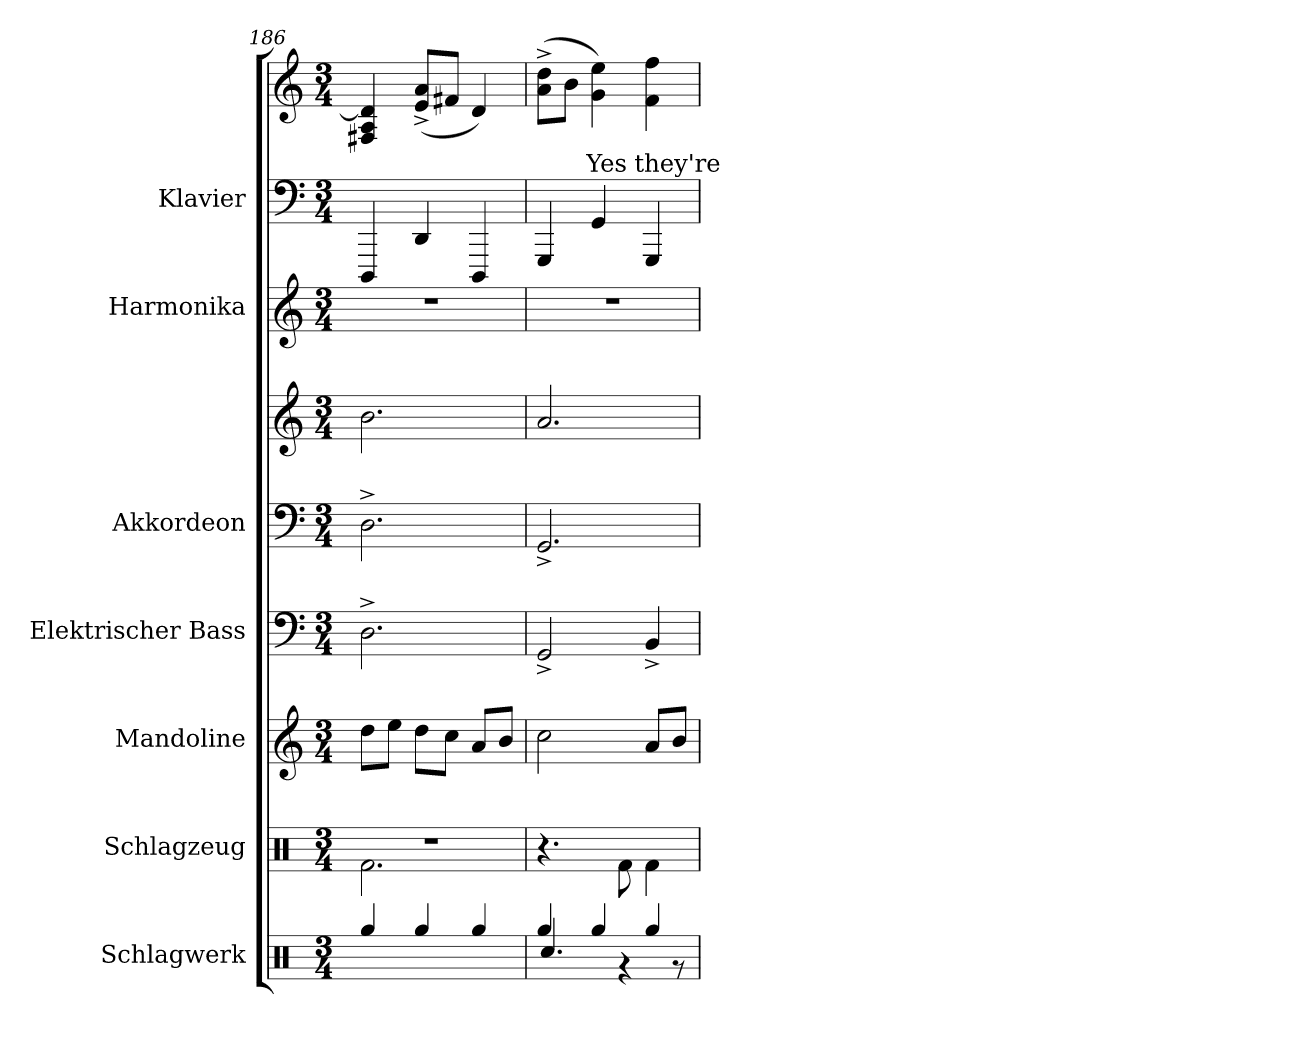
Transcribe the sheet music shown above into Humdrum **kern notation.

**kern	**kern	**kern	**kern	**kern	**kern	**kern	**kern	**kern	**text
*part7	*part6	*part5	*part4	*part3	*part3	*part2	*part1	*part1	*part1
*staff9	*staff8	*staff7	*staff6	*staff5	*staff4	*staff3	*staff2	*staff1	*staff1
*I"Schlagwerk	*I"Schlagzeug	*I"Mandoline	*I"Elektrischer Bass	*I"Akkordeon	*	*I"Harmonika	*I"Klavier	*	*
*I'Schlw.	*I'Schlgz.	*I'Mand.	*I'E-B.	*I'Akk.	*	*	*I'Klav.	*	*
*clefX	*clefX	*clefG2	*clefF4	*clefF4	*clefG2	*clefG2	*clefF4	*clefG2	*
*	*	*	*ITrd7c12	*	*	*	*	*	*
*k[]	*k[]	*k[]	*k[]	*k[]	*k[]	*k[]	*k[]	*k[]	*
*M3/4	*M3/4	*M3/4	*M3/4	*M3/4	*M3/4	*M3/4	*M3/4	*M3/4	*
=186	=186	=186	=186	=186	=186	=186	=186	=186	=186
*	*^	*	*	*	*	*	*	*	*
4Rgg/	2.r	2.Rf\	8dd\L	2.DD^\	2.D^\	2.b\	2.r	4DDD/	4F#X/ 4A/ 4d/]	.
.	.	.	8ee\J	.	.	.	.	.	.	.
4Rgg/	.	.	8dd\L	.	.	.	.	4DD/	(8e/^ 8a/^L	.
.	.	.	8cc\J	.	.	.	.	.	8f#X/J	.
4Rgg/	.	.	8a/L	.	.	.	.	4DDD/	4d/)	.
.	.	.	8b/J	.	.	.	.	.	.	.
*	*v	*v	*	*	*	*	*	*	*	*
!!LO:PB:g=z
=187	=187	=187	=187	=187	=187	=187	=187	=187	=187
*^	*	*	*	*	*	*	*	*	*
4Rgg/	4.Rcc/	4.r	2cc\	2GGG^/	2.GG^/	2.a/	2.r	4GGG/	(8a\^ 8dd\^L	.
.	.	.	.	.	.	.	.	.	8b\J	.
!	!	!	!	!	!	!	!	!	!	!LO:LY:b
4Rgg/	.	.	.	.	.	.	.	4GG/	4g\ 4ee\)	Yes
.	4r	8Rf\	.	.	.	.	.	.	.	.
!	!	!	!	!	!	!	!	!	!	!LO:LY:b
4Rgg/	.	4Rf\	8a/L	4BBB^/	.	.	.	4GGG/	4f\ 4ff\	they're
.	8r	.	8b/J	.	.	.	.	.	.	.
*v	*v	*	*	*	*	*	*	*	*	*
=	=	=	=	=	=	=	=	=	=
*-	*-	*-	*-	*-	*-	*-	*-	*-	*-
